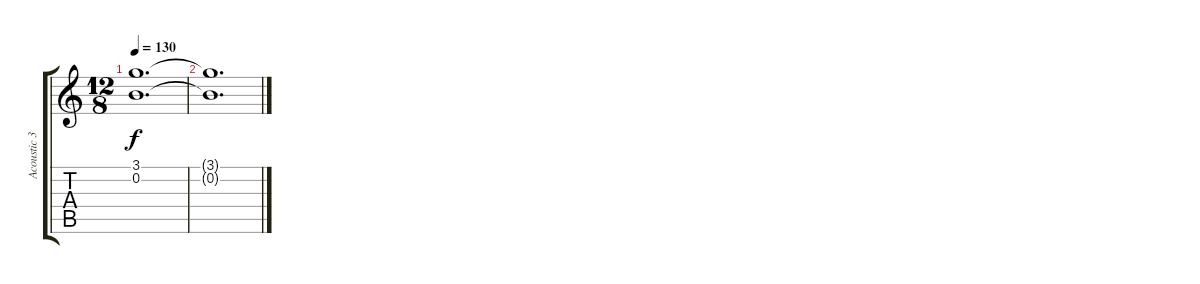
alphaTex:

\track ("Acoustic 3" "Acoustic 3") {instrument electricguitarjazz}
\staff {score tabs}
\tuning (E4 B3 G3 D3 A2 E2) {hide}
\ts (12 8)
\tempo 130
\clef g2
\ks c
(3.1{t} 0.2{t}).1{d dy f} |
(3.1{t} 0.2{t}).1{d}
